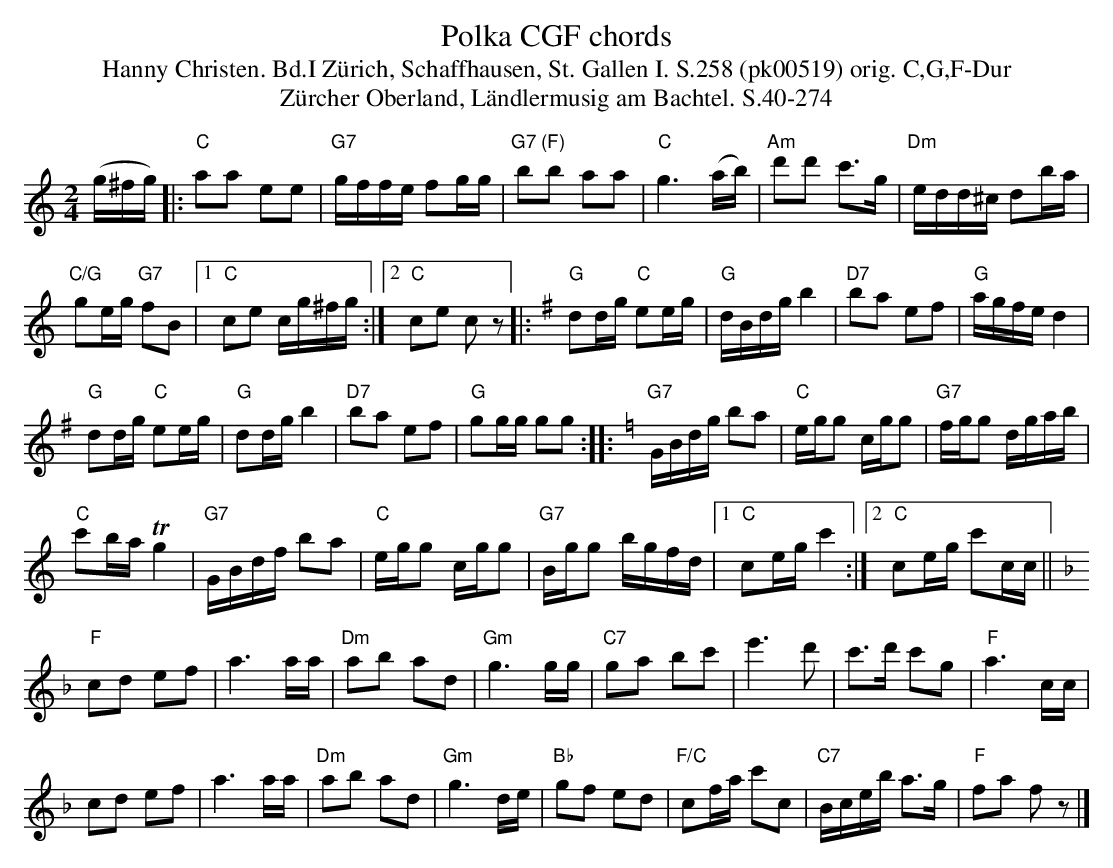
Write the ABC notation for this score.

X:1
T: Polka CGF chords
T:Hanny Christen. Bd.I Zürich, Schaffhausen, St. Gallen I. S.258 (pk00519) orig. C,G,F-Dur
T: Z\"urcher Oberland, L\"andlermusig am Bachtel. S.40-274
M:2/4
L:1/16
K:C %%MIDI gchordon
(g^fg) |: "C"a2a2 e2e2 | "G7"gffe f2gg | "G7 (F)"b2b2 a2a2 | "C"g6(ab) | "Am"d'2d'2 c'3g | "Dm"edd^c d2ba |
"C/G"g2eg "G7"f2B2 |1 "C"c2e2 cg^fg :|2 "C"c2e2 c2z2 |: [K:G] "G"d2dg "C"e2eg | "G"dBdg b4 | "D7"b2a2 e2f2 | "G"agfe d4 |
"G"d2dg "C"e2eg | "G"d2dg b4 | "D7"b2a2 e2f2 | "G"g2gg g2g2 :: [K:C] "G7"GBdg b2a2 | "C"egg2 cgg2 | "G7"fgg2 dgab |
"C"c'2ba Tg4 | "G7"GBdf b2a2 | "C"egg2 cgg2 | "G7"Bgg2 bgfd |1 "C"c2eg c'4 :|2 "C"c2eg c'2cc || [K:F]
"F"c2d2 e2f2 | a6aa | "Dm"a2b2 a2d2 | "Gm"g6gg | "C7"g2a2 b2c'2 | e'6d'2 | c'3d' c'2g2 | "F"a6cc |
c2d2 e2f2 | a6aa | "Dm"a2b2 a2d2 | "Gm"g6de | "Bb"g2f2 e2d2 | "F/C"c2fa c'2c2 | "C7"Bceb a3g | "F"f2a2 f2z2 |]
